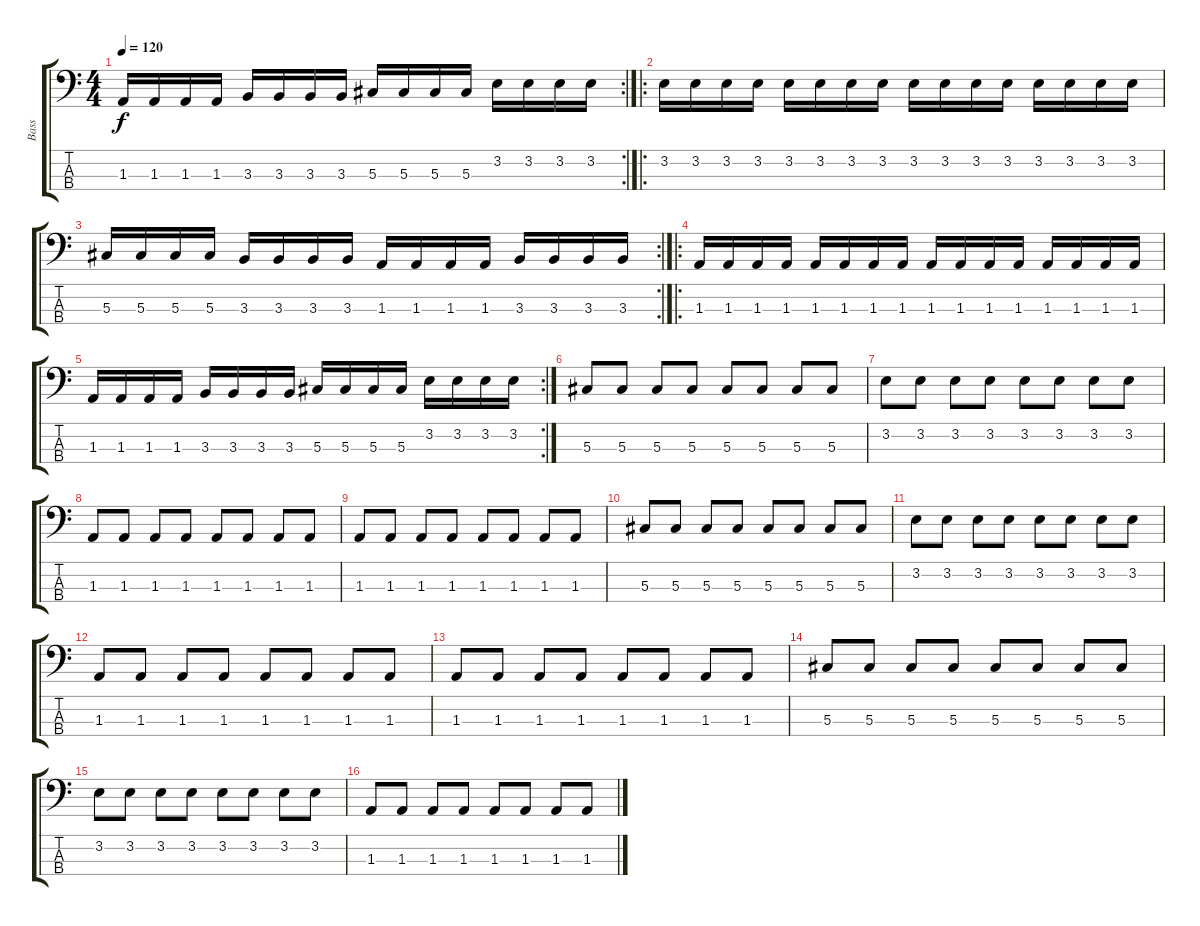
\track ("Bass" "Bass") {instrument electricbassfinger}
\staff {score tabs}
\tuning (Gb2 Db2 Ab1 Eb1) {hide}
\rc 2
\ts (4 4)
\tempo 120
\clef f4
\ks c
1.3.16{dy f} 1.3.16 1.3.16 1.3.16 3.3.16 3.3.16 3.3.16 3.3.16 5.3.16 5.3.16 5.3.16 5.3.16 3.2.16 3.2.16 3.2.16 3.2.16 |
\ro
3.2.16 3.2.16 3.2.16 3.2.16 3.2.16 3.2.16 3.2.16 3.2.16 3.2.16 3.2.16 3.2.16 3.2.16 3.2.16 3.2.16 3.2.16 3.2.16 |
\rc 2
5.3.16 5.3.16 5.3.16 5.3.16 3.3.16 3.3.16 3.3.16 3.3.16 1.3.16 1.3.16 1.3.16 1.3.16 3.3.16 3.3.16 3.3.16 3.3.16 |
\ro
1.3.16 1.3.16 1.3.16 1.3.16 1.3.16 1.3.16 1.3.16 1.3.16 1.3.16 1.3.16 1.3.16 1.3.16 1.3.16 1.3.16 1.3.16 1.3.16 |
\rc 2
1.3.16 1.3.16 1.3.16 1.3.16 3.3.16 3.3.16 3.3.16 3.3.16 5.3.16 5.3.16 5.3.16 5.3.16 3.2.16 3.2.16 3.2.16 3.2.16 |
5.3.8 5.3.8 5.3.8 5.3.8 5.3.8 5.3.8 5.3.8 5.3.8 |
3.2.8 3.2.8 3.2.8 3.2.8 3.2.8 3.2.8 3.2.8 3.2.8 |
1.3.8 1.3.8 1.3.8 1.3.8 1.3.8 1.3.8 1.3.8 1.3.8 |
1.3.8 1.3.8 1.3.8 1.3.8 1.3.8 1.3.8 1.3.8 1.3.8 |
5.3.8 5.3.8 5.3.8 5.3.8 5.3.8 5.3.8 5.3.8 5.3.8 |
3.2.8 3.2.8 3.2.8 3.2.8 3.2.8 3.2.8 3.2.8 3.2.8 |
1.3.8 1.3.8 1.3.8 1.3.8 1.3.8 1.3.8 1.3.8 1.3.8 |
1.3.8 1.3.8 1.3.8 1.3.8 1.3.8 1.3.8 1.3.8 1.3.8 |
5.3.8 5.3.8 5.3.8 5.3.8 5.3.8 5.3.8 5.3.8 5.3.8 |
3.2.8 3.2.8 3.2.8 3.2.8 3.2.8 3.2.8 3.2.8 3.2.8 |
1.3.8 1.3.8 1.3.8 1.3.8 1.3.8 1.3.8 1.3.8 1.3.8
